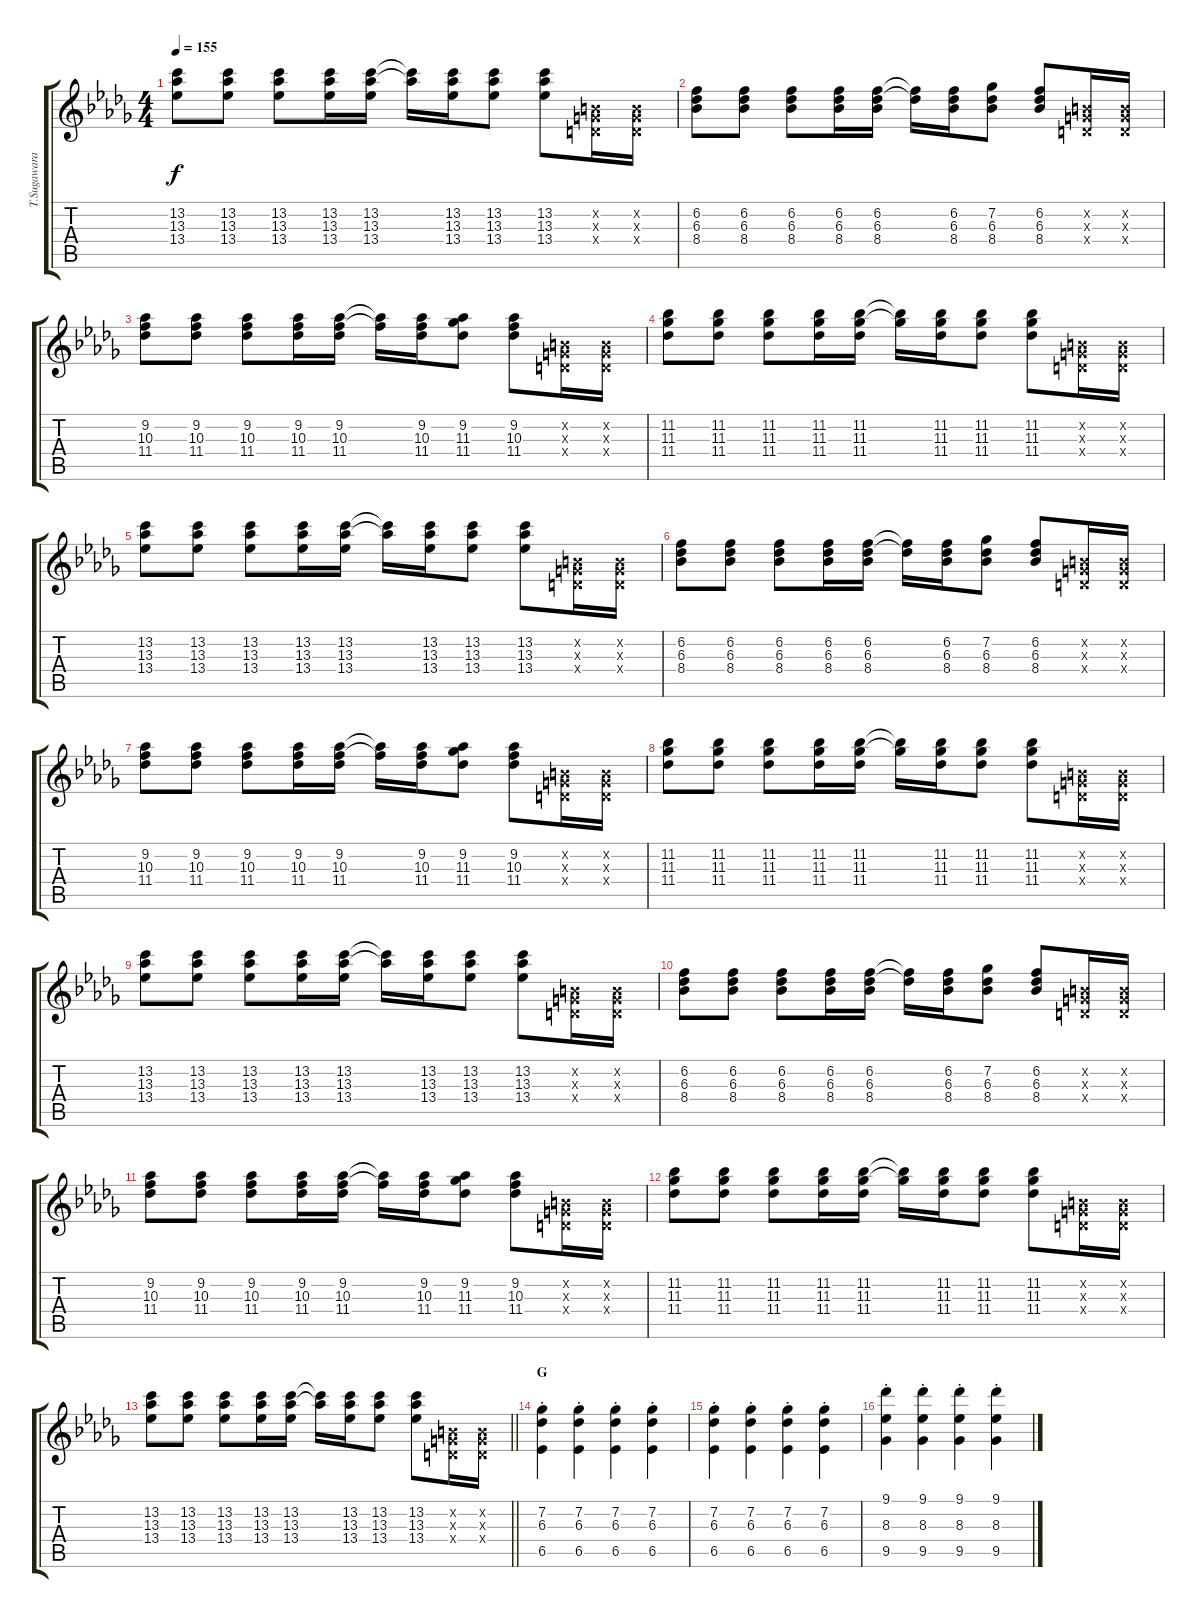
\track ("" "T.Sugawara") {instrument distortionguitar}
\staff {score tabs}
\tuning (E4 B3 G3 D3 A2 E2) {hide}
\ts (4 4)
\tempo 155
\clef g2
\ks db
(13.2 13.3 13.4).8{dy f} (13.2 13.3 13.4).8 (13.2 13.3 13.4).8 (13.2 13.3 13.4).16 (13.2 13.3 13.4).16 (13.2{t} 13.3{t}).16 (13.2 13.3 13.4).16 (13.2 13.3 13.4).8 (13.2 13.3 13.4).8 (0.2{x} 0.3{x} 0.4{x}).16 (0.2{x} 0.3{x} 0.4{x}).16 |
(6.2 6.3 8.4).8 (6.2 6.3 8.4).8 (6.2 6.3 8.4).8 (6.2 6.3 8.4).16 (6.2 6.3 8.4).16 (6.2{t} 6.3{t}).16 (6.2 6.3 8.4).16 (7.2 6.3 8.4).8 (6.2 6.3 8.4).8 (0.2{x} 0.3{x} 0.4{x}).16 (0.2{x} 0.3{x} 0.4{x}).16 |
(9.2 10.3 11.4).8 (9.2 10.3 11.4).8 (9.2 10.3 11.4).8 (9.2 10.3 11.4).16 (9.2 10.3 11.4).16 (9.2{t} 10.3{t}).16 (9.2 10.3 11.4).16 (9.2 11.3 11.4).8 (9.2 10.3 11.4).8 (0.2{x} 0.3{x} 0.4{x}).16 (0.2{x} 0.3{x} 0.4{x}).16 |
(11.2 11.3 11.4).8 (11.2 11.3 11.4).8 (11.2 11.3 11.4).8 (11.2 11.3 11.4).16 (11.2 11.3 11.4).16 (11.2{t} 11.3{t}).16 (11.2 11.3 11.4).16 (11.2 11.3 11.4).8 (11.2 11.3 11.4).8 (0.2{x} 0.3{x} 0.4{x}).16 (0.2{x} 0.3{x} 0.4{x}).16 |
(13.2 13.3 13.4).8 (13.2 13.3 13.4).8 (13.2 13.3 13.4).8 (13.2 13.3 13.4).16 (13.2 13.3 13.4).16 (13.2{t} 13.3{t}).16 (13.2 13.3 13.4).16 (13.2 13.3 13.4).8 (13.2 13.3 13.4).8 (0.2{x} 0.3{x} 0.4{x}).16 (0.2{x} 0.3{x} 0.4{x}).16 |
(6.2 6.3 8.4).8 (6.2 6.3 8.4).8 (6.2 6.3 8.4).8 (6.2 6.3 8.4).16 (6.2 6.3 8.4).16 (6.2{t} 6.3{t}).16 (6.2 6.3 8.4).16 (7.2 6.3 8.4).8 (6.2 6.3 8.4).8 (0.2{x} 0.3{x} 0.4{x}).16 (0.2{x} 0.3{x} 0.4{x}).16 |
(9.2 10.3 11.4).8 (9.2 10.3 11.4).8 (9.2 10.3 11.4).8 (9.2 10.3 11.4).16 (9.2 10.3 11.4).16 (9.2{t} 10.3{t}).16 (9.2 10.3 11.4).16 (9.2 11.3 11.4).8 (9.2 10.3 11.4).8 (0.2{x} 0.3{x} 0.4{x}).16 (0.2{x} 0.3{x} 0.4{x}).16 |
(11.2 11.3 11.4).8 (11.2 11.3 11.4).8 (11.2 11.3 11.4).8 (11.2 11.3 11.4).16 (11.2 11.3 11.4).16 (11.2{t} 11.3{t}).16 (11.2 11.3 11.4).16 (11.2 11.3 11.4).8 (11.2 11.3 11.4).8 (0.2{x} 0.3{x} 0.4{x}).16 (0.2{x} 0.3{x} 0.4{x}).16 |
(13.2 13.3 13.4).8 (13.2 13.3 13.4).8 (13.2 13.3 13.4).8 (13.2 13.3 13.4).16 (13.2 13.3 13.4).16 (13.2{t} 13.3{t}).16 (13.2 13.3 13.4).16 (13.2 13.3 13.4).8 (13.2 13.3 13.4).8 (0.2{x} 0.3{x} 0.4{x}).16 (0.2{x} 0.3{x} 0.4{x}).16 |
(6.2 6.3 8.4).8 (6.2 6.3 8.4).8 (6.2 6.3 8.4).8 (6.2 6.3 8.4).16 (6.2 6.3 8.4).16 (6.2{t} 6.3{t}).16 (6.2 6.3 8.4).16 (7.2 6.3 8.4).8 (6.2 6.3 8.4).8 (0.2{x} 0.3{x} 0.4{x}).16 (0.2{x} 0.3{x} 0.4{x}).16 |
(9.2 10.3 11.4).8 (9.2 10.3 11.4).8 (9.2 10.3 11.4).8 (9.2 10.3 11.4).16 (9.2 10.3 11.4).16 (9.2{t} 10.3{t}).16 (9.2 10.3 11.4).16 (9.2 11.3 11.4).8 (9.2 10.3 11.4).8 (0.2{x} 0.3{x} 0.4{x}).16 (0.2{x} 0.3{x} 0.4{x}).16 |
(11.2 11.3 11.4).8 (11.2 11.3 11.4).8 (11.2 11.3 11.4).8 (11.2 11.3 11.4).16 (11.2 11.3 11.4).16 (11.2{t} 11.3{t}).16 (11.2 11.3 11.4).16 (11.2 11.3 11.4).8 (11.2 11.3 11.4).8 (0.2{x} 0.3{x} 0.4{x}).16 (0.2{x} 0.3{x} 0.4{x}).16 |
\barLineRight lightlight
(13.2 13.3 13.4).8 (13.2 13.3 13.4).8 (13.2 13.3 13.4).8 (13.2 13.3 13.4).16 (13.2 13.3 13.4).16 (13.2{t} 13.3{t}).16 (13.2 13.3 13.4).16 (13.2 13.3 13.4).8 (13.2 13.3 13.4).8 (0.2{x} 0.3{x} 0.4{x}).16 (0.2{x} 0.3{x} 0.4{x}).16 |
\section ("" "G")
(7.2{st} 6.3{st} 6.5{st}).4 (7.2{st} 6.3{st} 6.5{st}).4 (7.2{st} 6.3{st} 6.5{st}).4 (7.2{st} 6.3{st} 6.5{st}).4 |
(7.2{st} 6.3{st} 6.5{st}).4 (7.2{st} 6.3{st} 6.5{st}).4 (7.2{st} 6.3{st} 6.5{st}).4 (7.2{st} 6.3{st} 6.5{st}).4 |
(9.1{st} 8.3{st} 9.5{st}).4 (9.1{st} 8.3{st} 9.5{st}).4 (9.1{st} 8.3{st} 9.5{st}).4 (9.1{st} 8.3{st} 9.5{st}).4
